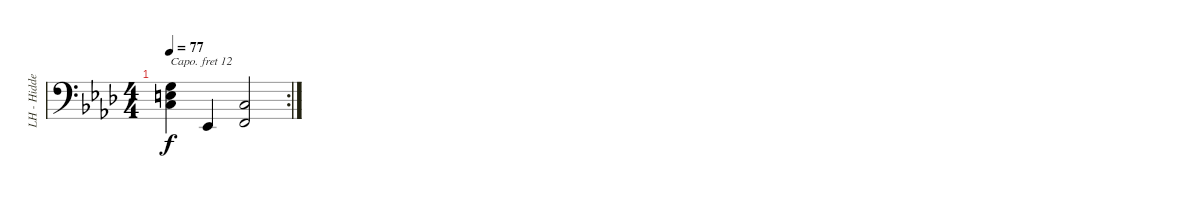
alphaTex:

\track ("LH - Hidden" "LH - Hidde") {instrument acousticgrandpiano}
\staff {score}
\capo 12
\tuning (G2 D2 A1 E1 B0 Gb0) {hide}
\rc 2
\ts (4 4)
\tempo 77
\clef f4
\ks ab
(0.1 2.2 3.3).4{dy f} 4.5.4 (3.3 1.4).2
